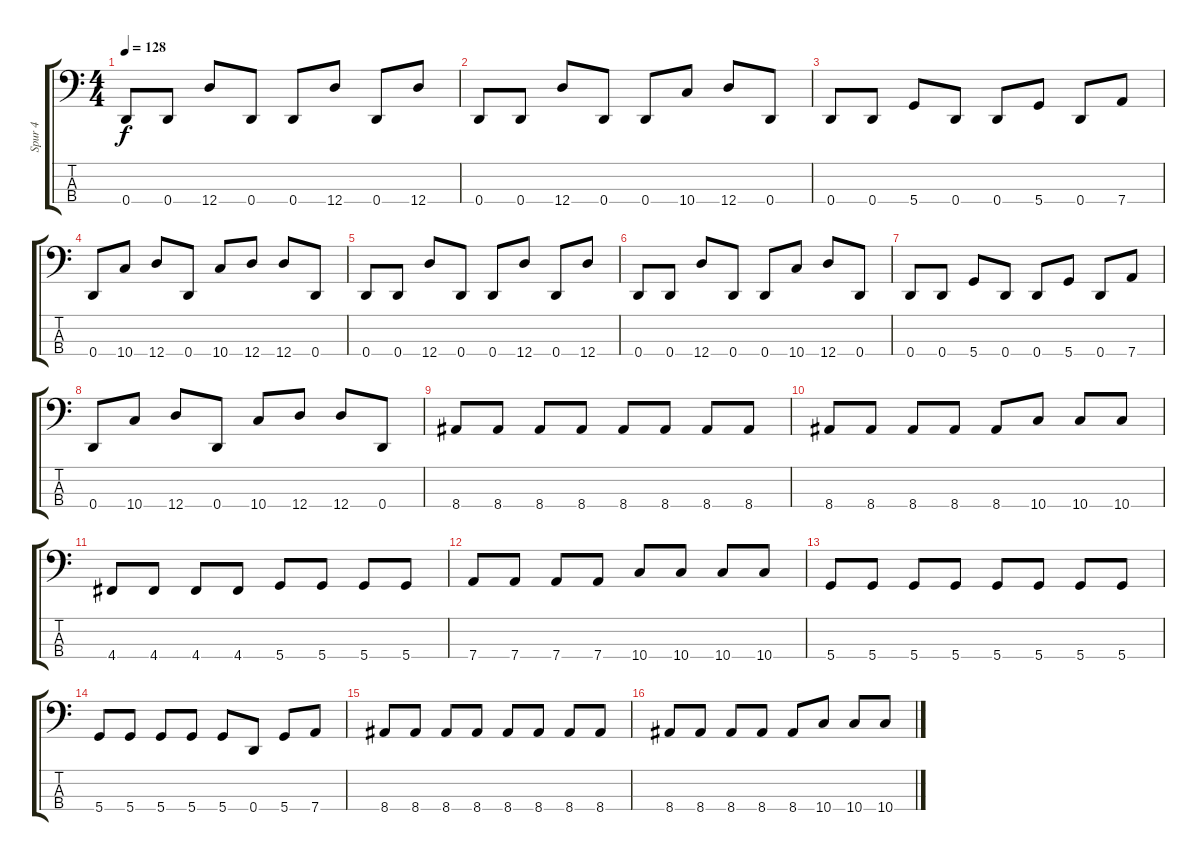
\track ("Spur 4" "Spur 4") {instrument electricbassfinger}
\staff {score tabs}
\tuning (G2 D2 A1 D1) {hide}
\ts (4 4)
\tempo 128
\clef f4
\ks c
0.4.8{dy f} 0.4.8 12.4.8 0.4.8 0.4.8 12.4.8 0.4.8 12.4.8 |
0.4.8 0.4.8 12.4.8 0.4.8 0.4.8 10.4.8 12.4.8 0.4.8 |
0.4.8 0.4.8 5.4.8 0.4.8 0.4.8 5.4.8 0.4.8 7.4.8 |
0.4.8 10.4.8 12.4.8 0.4.8 10.4.8 12.4.8 12.4.8 0.4.8 |
0.4.8 0.4.8 12.4.8 0.4.8 0.4.8 12.4.8 0.4.8 12.4.8 |
0.4.8 0.4.8 12.4.8 0.4.8 0.4.8 10.4.8 12.4.8 0.4.8 |
0.4.8 0.4.8 5.4.8 0.4.8 0.4.8 5.4.8 0.4.8 7.4.8 |
0.4.8 10.4.8 12.4.8 0.4.8 10.4.8 12.4.8 12.4.8 0.4.8 |
8.4.8 8.4.8 8.4.8 8.4.8 8.4.8 8.4.8 8.4.8 8.4.8 |
8.4.8 8.4.8 8.4.8 8.4.8 8.4.8 10.4.8 10.4.8 10.4.8 |
4.4.8 4.4.8 4.4.8 4.4.8 5.4.8 5.4.8 5.4.8 5.4.8 |
7.4.8 7.4.8 7.4.8 7.4.8 10.4.8 10.4.8 10.4.8 10.4.8 |
5.4.8 5.4.8 5.4.8 5.4.8 5.4.8 5.4.8 5.4.8 5.4.8 |
5.4.8 5.4.8 5.4.8 5.4.8 5.4.8 0.4.8 5.4.8 7.4.8 |
8.4.8 8.4.8 8.4.8 8.4.8 8.4.8 8.4.8 8.4.8 8.4.8 |
8.4.8 8.4.8 8.4.8 8.4.8 8.4.8 10.4.8 10.4.8 10.4.8
